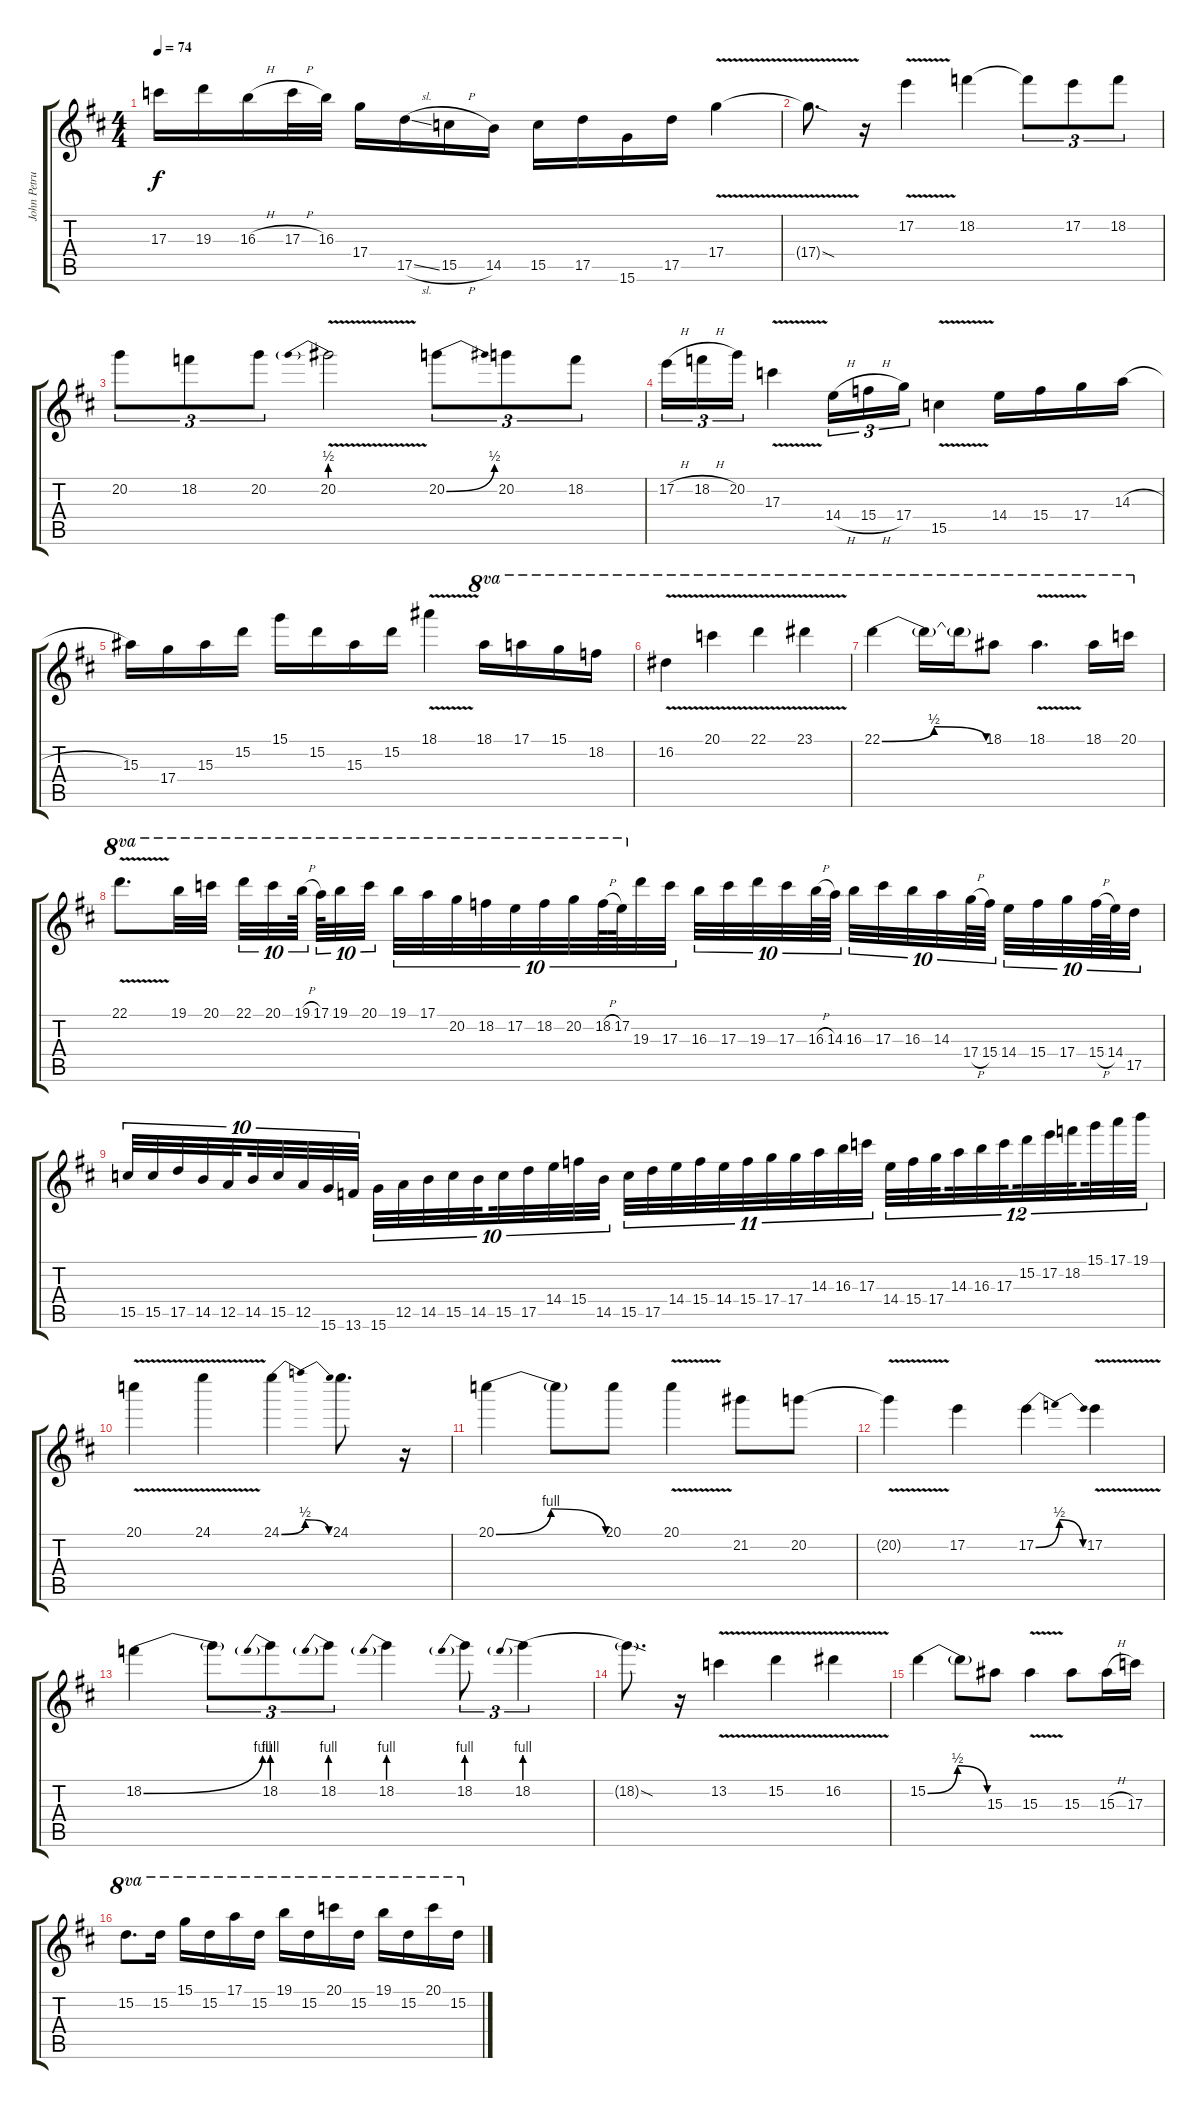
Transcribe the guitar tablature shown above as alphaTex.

\track ("John Petrucci" "John Petru") {instrument distortionguitar}
\staff {score tabs}
\tuning (E4 B3 G3 D3 A2 E2) {hide}
\ts (4 4)
\tempo 74
\clef g2
\ks bminor
17.3.16{dy f} 19.3.16 16.3{h}.16 17.3{h}.32 16.3.32 17.4.16 17.5{sl}.16 15.5{h}.16 14.5.16 15.5.16 17.5.16 15.6.16 17.5.16 17.4{v}.4 |
17.4{sod t}.8{d} r.16 17.2{v}.4 18.2.4 18.2{t}.8{tu (3 2)} 17.2.8{tu (3 2)} 18.2.8{tu (3 2)} |
20.2.8{tu (3 2)} 18.2.8{tu (3 2)} 20.2.8{tu (3 2)} 20.2{be (prebend 0 2 60 2) v}.2 20.2{be (bend 0 0 60 2)}.8{tu (3 2)} 20.2.8{tu (3 2)} 18.2.8{tu (3 2)} |
17.2{h}.16{tu (3 2)} 18.2{h}.16{tu (3 2)} 20.2.16{tu (3 2)} 17.3{v}.4 14.4{h}.16{tu (3 2)} 15.4{h}.16{tu (3 2)} 17.4.16{tu (3 2)} 15.5{v}.4 14.4.16 15.4.16 17.4.16 14.3{h}.16 |
15.3.16 17.4.16 15.3.16 15.2.16 15.1.16 15.2.16 15.3.16 15.2.16 18.1{v}.4 18.1.16{ot 8va} 17.1.16{ot 8va} 15.1.16{ot 8va} 18.2.16{ot 8va} |
16.2{v}.4{ot 8va} 20.1{v}.4{ot 8va} 22.1{v}.4{ot 8va} 23.1{v}.4{ot 8va} |
22.1{be (bendrelease 0 0 15 2 40 2 60 0)}.4{ot 8va} 22.1{t}.16{ot 8va} 22.1{t}.16{ot 8va} 18.1.8{ot 8va} 18.1{v}.4{d ot 8va} 18.1.16{ot 8va} 20.1.16{ot 8va} |
22.1{v}.8{d ot 8va} 19.1.32{ot 8va} 20.1.32{ot 8va} 22.1.32{tu (10 8) ot 8va} 20.1.32{tu (10 8) ot 8va} 19.1{h}.64{tu (10 8) ot 8va beam splitsecondary} 17.1.64{tu (10 8) ot 8va} 19.1.32{tu (10 8) ot 8va} 20.1.32{tu (10 8) ot 8va beam splitsecondary} 19.1.32{tu (10 8) ot 8va} 17.1.32{tu (10 8) ot 8va} 20.2.32{tu (10 8) ot 8va} 18.2.32{tu (10 8) ot 8va} 17.2.32{tu (10 8) ot 8va} 18.2.32{tu (10 8) ot 8va} 20.2.32{tu (10 8) ot 8va} 18.2{h}.64{tu (10 8) ot 8va beam splitsecondary} 17.2.64{tu (10 8) ot 8va} 19.3.32{tu (10 8)} 17.3.32{tu (10 8) beam splitsecondary} 16.3.32{tu (10 8)} 17.3.32{tu (10 8)} 19.3.32{tu (10 8)} 17.3.32{tu (10 8)} 16.3{h}.64{tu (10 8)} 14.3.64{tu (10 8)} 16.3.32{tu (10 8)} 17.3.32{tu (10 8)} 16.3.32{tu (10 8)} 14.3.32{tu (10 8)} 17.4{h}.64{tu (10 8)} 15.4.64{tu (10 8) beam splitsecondary} 14.4.32{tu (10 8)} 15.4.32{tu (10 8)} 17.4.32{tu (10 8)} 15.4{h}.64{tu (10 8)} 14.4.64{tu (10 8)} 17.5.32{tu (10 8)} |
15.5.32{tu (10 8)} 15.5.32{tu (10 8)} 17.5.32{tu (10 8)} 14.5.32{tu (10 8)} 12.5.32{tu (10 8) beam splitsecondary} 14.5.32{tu (10 8)} 15.5.32{tu (10 8)} 12.5.32{tu (10 8)} 15.6.32{tu (10 8)} 13.6.32{tu (10 8)} 15.6.32{tu (10 8)} 12.5.32{tu (10 8)} 14.5.32{tu (10 8)} 15.5.32{tu (10 8)} 14.5.32{tu (10 8) beam splitsecondary} 15.5.32{tu (10 8)} 17.5.32{tu (10 8)} 14.4.32{tu (10 8)} 15.4.32{tu (10 8)} 14.5.32{tu (10 8)} 15.5.32{tu (11 8)} 17.5.32{tu (11 8)} 14.4.32{tu (11 8)} 15.4.32{tu (11 8)} 14.4.32{tu (11 8)} 15.4.32{tu (11 8)} 17.4.32{tu (11 8)} 17.4.32{tu (11 8)} 14.3.32{tu (11 8)} 16.3.32{tu (11 8)} 17.3.32{tu (11 8)} 14.4.32{tu (12 8)} 15.4.32{tu (12 8)} 17.4.32{tu (12 8) beam splitsecondary} 14.3.32{tu (12 8)} 16.3.32{tu (12 8)} 17.3.32{tu (12 8) beam splitsecondary} 15.2.32{tu (12 8)} 17.2.32{tu (12 8)} 18.2.32{tu (12 8) beam splitsecondary} 15.1.32{tu (12 8)} 17.1.32{tu (12 8)} 19.1.32{tu (12 8)} |
20.1{v}.4 24.1{v}.4 24.1{be (bendrelease 0 0 15 2 40 2 60 0)}.4 24.1.8{d} r.16 |
20.1{be (bendrelease 0 0 15 4 41 4 60 0)}.4 20.1{t}.8 20.1.8 20.1{v}.4 21.2.8 20.2.8 |
20.2{v t}.4 17.2.4 17.2{be (bendrelease 0 0 15 2 40 2 60 0)}.4 17.2{v}.4 |
18.2{be (bend 0 0 60 4)}.4 18.2{t}.8{tu (3 2)} 18.2{be (prebend 0 4 60 4)}.8{tu (3 2)} 18.2{be (prebend 0 4 60 4)}.8{tu (3 2)} 18.2{be (prebend 0 4 60 4)}.4 18.2{be (prebend 0 4 60 4)}.8{tu (3 2)} 18.2{be (prebend 0 4 60 4)}.4{tu (3 2)} |
18.2{sod t}.8{d} r.16 13.2{v}.4 15.2{v}.4 16.2{v}.4 |
15.2{be (bendrelease 0 0 15 2 40 2 60 0)}.4 15.2{t}.8 15.3.8 15.3{v}.4 15.3.8 15.3{h}.16 17.3.16 |
15.2.8{d ot 8va} 15.2.16{ot 8va} 15.1.16{ot 8va} 15.2.16{ot 8va} 17.1.16{ot 8va} 15.2.16{ot 8va} 19.1.16{ot 8va} 15.2.16{ot 8va} 20.1.16{ot 8va} 15.2.16{ot 8va} 19.1.16{ot 8va} 15.2.16{ot 8va} 20.1.16{ot 8va} 15.2.16{ot 8va}
